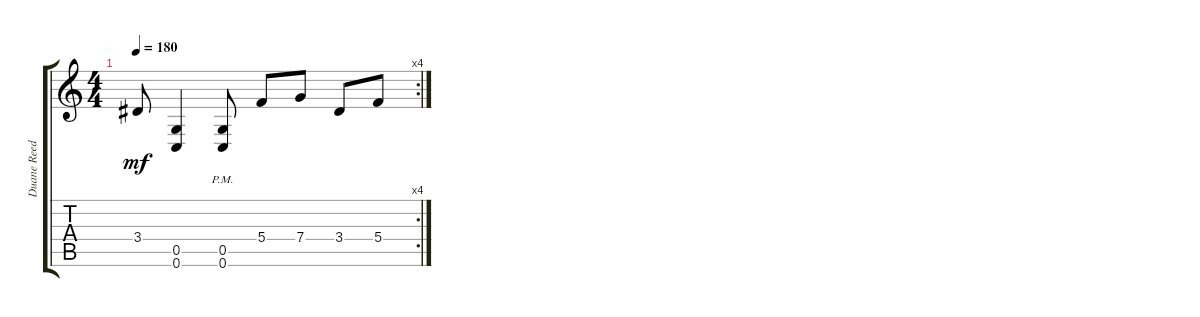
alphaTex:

\track ("Duane Reed" "Duane Reed") {instrument distortionguitar}
\staff {score tabs}
\tuning (D4 A3 F3 C3 G2 C2) {hide}
\rc 4
\ts (4 4)
\tempo 180
\clef g2
\ks c
3.4.8{dy mf} (0.5 0.6).4 (0.5{pm} 0.6{pm}).8 5.4.8 7.4.8 3.4.8 5.4.8
